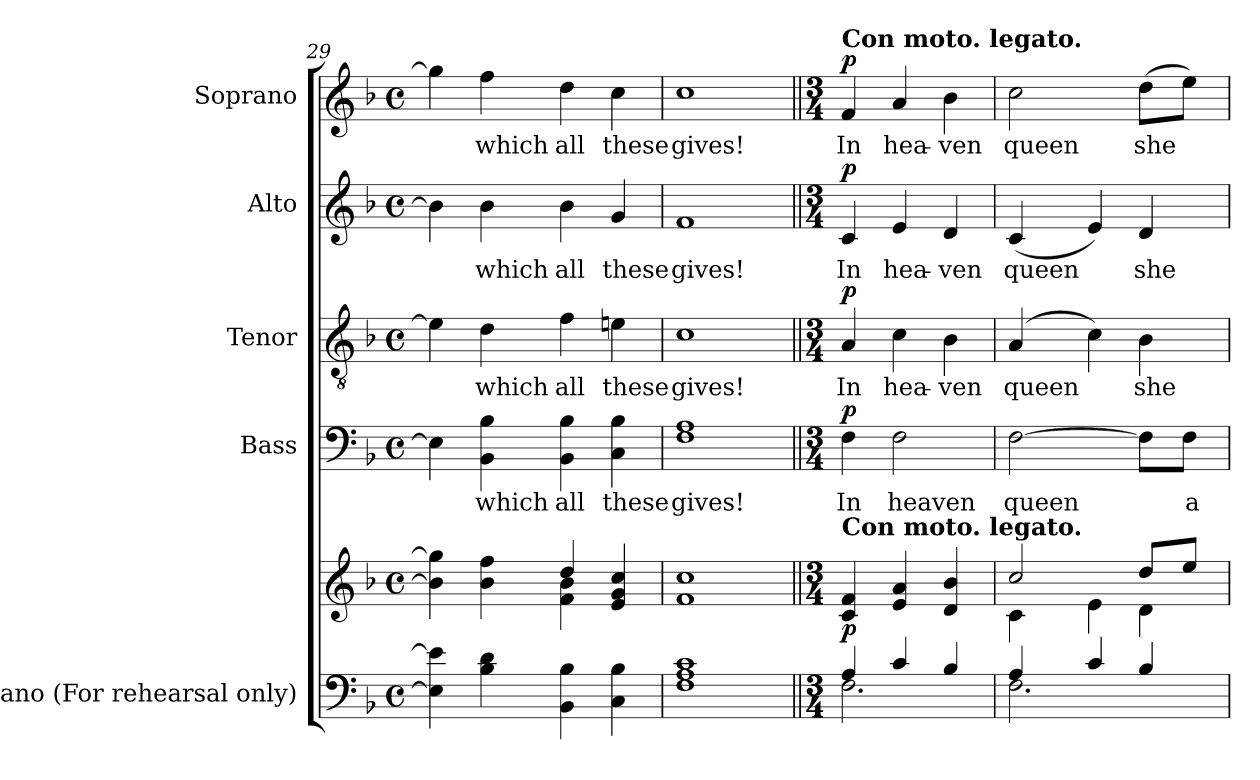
**kern	**kern	**dynam	**kern	**text	**dynam	**kern	**text	**dynam	**kern	**text	**dynam	**kern	**text	**dynam
*part5	*part5	*part5	*part4	*part4	*part4	*part3	*part3	*part3	*part2	*part2	*part2	*part1	*part1	*part1
*staff6	*staff5	*staff5/6	*staff4	*staff4	*staff4	*staff3	*staff3	*staff3	*staff2	*staff2	*staff2	*staff1	*staff1	*staff1
*I"Piano (For  rehearsal  only)	*	*	*I"Bass	*	*	*I"Tenor	*	*	*I"Alto	*	*	*I"Soprano	*	*
*I'Pno.	*	*	*I'B.	*	*	*I'T.	*	*	*I'A.	*	*	*I'S.	*	*
*clefF4	*clefG2	*	*clefF4	*	*	*clefGv2	*	*	*clefG2	*	*	*clefG2	*	*
*	*	*	*	*	*	*ITrd7c12	*	*	*	*	*	*	*	*
*k[b-]	*k[b-]	*	*k[b-]	*	*	*k[b-]	*	*	*k[b-]	*	*	*k[b-]	*	*
*F:	*F:	*	*F:	*	*	*F:	*	*	*F:	*	*	*F:	*	*
*M4/4	*M4/4	*	*M4/4	*	*	*M4/4	*	*	*M4/4	*	*	*M4/4	*	*
*met(c)	*met(c)	*	*met(c)	*	*	*met(c)	*	*	*met(c)	*	*	*met(c)	*	*
=29	=29	=29	=29	=29	=29	=29	=29	=29	=29	=29	=29	=29	=29	=29
*	*^	*	*	*	*	*	*	*	*	*	*	*	*	*
4E-i\] 4e-i]	4b-i\] 4ggi]	2ryy	.	4E-i\]	.	.	4E-i\]	.	.	4b-i\]	.	.	4ggi\]	.	.
!	!	!	!	!	!LO:LY:b:color=#000000	!	!	!	!	!	!	!	!	!	!
!	!	!	!	!	!	!	!	!LO:LY:b:color=#000000	!	!	!	!	!	!	!
!	!	!	!	!	!	!	!	!	!	!	!LO:LY:b:color=#000000	!	!	!	!
!	!	!	!	!	!	!	!	!	!	!	!	!	!	!LO:LY:b:color=#000000	!
4B-i\ 4di	4b-i\ 4ffi	.	.	4BB-i\ 4B-i	which	.	4Di\	which	.	4b-i\	which	.	4ffi\	which	.
!	!	!	!	!	!LO:LY:b:color=#000000	!	!	!	!	!	!	!	!	!	!
!	!	!	!	!	!	!	!	!LO:LY:b:color=#000000	!	!	!	!	!	!	!
!	!	!	!	!	!	!	!	!	!	!	!LO:LY:b:color=#000000	!	!	!	!
!	!	!	!	!	!	!	!	!	!	!	!	!	!	!LO:LY:b:color=#000000	!
4BB-i\ 4B-i	4ddi/	4fi\ 4b-i	.	4BB-i\ 4B-i	all	.	4Fi\	all	.	4b-i\	all	.	4ddi\	all	.
!	!	!	!	!	!LO:LY:b:color=#000000	!	!	!	!	!	!	!	!	!	!
!	!	!	!	!	!	!	!	!LO:LY:b:color=#000000	!	!	!	!	!	!	!
!	!	!	!	!	!	!	!	!	!	!	!LO:LY:b:color=#000000	!	!	!	!
!	!	!	!	!	!	!	!	!	!	!	!	!	!	!LO:LY:b:color=#000000	!
4Ci\ 4B-i	4ei/ 4gi 4cci	4ryy	.	4Ci\ 4B-i	these	.	4Eni\	these	.	4gi/	these	.	4cci\	these	.
*	*v	*v	*	*	*	*	*	*	*	*	*	*	*	*	*
!!LO:PB:g=z
=30	=30	=30	=30	=30	=30	=30	=30	=30	=30	=30	=30	=30	=30	=30
*	*^	*	*	*	*	*	*	*	*	*	*	*	*	*
!	!	!	!	!	!LO:LY:b:color=#000000	!	!	!	!	!	!	!	!	!	!
*	*v	*v	*	*	*	*	*	*	*	*	*	*	*	*	*
*	*^	*	*	*	*	*	*	*	*	*	*	*	*	*
!	!	!	!	!	!	!	!	!LO:LY:b:color=#000000	!	!	!	!	!	!	!
*	*v	*v	*	*	*	*	*	*	*	*	*	*	*	*	*
*	*^	*	*	*	*	*	*	*	*	*	*	*	*	*
!	!	!	!	!	!	!	!	!	!	!	!LO:LY:b:color=#000000	!	!	!	!
*	*v	*v	*	*	*	*	*	*	*	*	*	*	*	*	*
*	*^	*	*	*	*	*	*	*	*	*	*	*	*	*
!	!	!	!	!	!	!	!	!	!	!	!	!	!	!LO:LY:b:color=#000000	!
*	*v	*v	*	*	*	*	*	*	*	*	*	*	*	*	*
1Fi 1Ai 1ci	1fi 1cci	.	1Fi 1Ai	gives!	.	1Ci	gives!	.	1fi	gives!	.	1cci	gives!	.
=31||	=31||	=31||	=31||	=31||	=31||	=31||	=31||	=31||	=31||	=31||	=31||	=31||	=31||	=31||
*M3/4	*M3/4	*	*M3/4	*	*	*M3/4	*	*	*M3/4	*	*	*M3/4	*	*
*^	*	*	*	*	*	*	*	*	*	*	*	*	*	*
!	!	!	!	!	!LO:LY:b:color=#000000	!	!	!	!	!	!	!	!	!	!
!	!	!	!	!	!	!	!	!LO:LY:b:color=#000000	!	!	!	!	!	!	!
!	!	!	!	!	!	!	!	!	!	!	!LO:LY:b:color=#000000	!	!	!	!
*v	*v	*	*	*	*	*	*	*	*	*	*	*	*	*	*
*	*MM120	*	*	*	*	*	*	*	*	*	*	*MM120	*	*
*^	*	*	*	*	*	*	*	*	*	*	*	*	*	*
!	!	!	!	!	!	!	!	!	!	!	!	!	!LO:TX:a:B:t=Con moto. legato.	!	!
!	!	!LO:TX:a:B:t=Con moto. legato.	!	!	!	!	!	!	!	!	!	!	!	!	!
!	!	!	!	!	!	!	!	!	!	!	!	!	!	!LO:LY:b:color=#000000	!
4Ai/	2.Fi\	4ci/ 4fi	p	4Fi\	In	p	4AAi/	In	p	4ci/	In	p	4fi/	In	p
!	!	!	!	!	!LO:LY:b:color=#000000	!	!	!	!	!	!	!	!	!	!
!	!	!	!	!	!	!	!	!LO:LY:b:color=#000000	!	!	!	!	!	!	!
!	!	!	!	!	!	!	!	!	!	!	!LO:LY:b:color=#000000	!	!	!	!
!	!	!	!	!	!	!	!	!	!	!	!	!	!	!LO:LY:b:color=#000000	!
4ci/	.	4ei/ 4ai	.	2Fi\	heaven	.	4Ci\	hea-	.	4ei/	hea-	.	4ai/	hea-	.
!	!	!	!	!	!	!	!	!LO:LY:b:color=#000000	!	!	!	!	!	!	!
!	!	!	!	!	!	!	!	!	!	!	!LO:LY:b:color=#000000	!	!	!	!
!	!	!	!	!	!	!	!	!	!	!	!	!	!	!LO:LY:b:color=#000000	!
4B-i/	.	4di/ 4b-i	.	.	.	.	4BB-i\	-ven	.	4di/	-ven	.	4b-i\	-ven	.
=32	=32	=32	=32	=32	=32	=32	=32	=32	=32	=32	=32	=32	=32	=32	=32
*	*	*^	*	*	*	*	*	*	*	*	*	*	*	*	*
!	!	!	!	!	!	!LO:LY:b:color=#000000	!	!	!	!	!	!	!	!	!	!
!	!	!	!	!	!	!	!	!	!LO:LY:b:color=#000000	!	!	!	!	!	!	!
!	!	!	!	!	!	!	!	!	!	!	!	!LO:LY:b:color=#000000	!	!	!	!
!	!	!	!	!	!	!	!	!	!	!	!	!	!	!	!LO:LY:b:color=#000000	!
*	*	*	*^	*	*	*	*	*	*	*	*	*	*	*^	*	*
4Ai/	2.Fi\	2cci/	4ci\	16ryy	.	[2Fi\	queen	.	(4AAi/	queen	.	(4ci/	queen	.	2cci\	16ryy	queen	.
.	.	.	.	64ryy	.	.	.	.	.	.	.	.	.	.	.	64ryy	.	.
.	.	.	.	128ryy	.	.	.	.	.	.	.	.	.	.	.	128ryy	.	.
.	.	.	.	512ryy	.	.	.	.	.	.	.	.	.	.	.	512ryy	.	.
*	*	*MM92	*	*	*	*	*	*	*	*	*	*	*	*	*MM92	*	*	*
.	.	.	.	2ryy	.	.	.	.	.	.	.	.	.	.	.	2ryy	.	.
4ci/	.	.	4ei\	.	.	.	.	.	4Ci\)	.	.	4ei/)	.	.	.	.	.	.
!	!	!	!	!	!	!	!	!	!	!LO:LY:b:color=#000000	!	!	!	!	!	!	!	!
!	!	!	!	!	!	!	!	!	!	!	!	!	!LO:LY:b:color=#000000	!	!	!	!	!
!	!	!	!	!	!	!	!	!	!	!	!	!	!	!	!	!	!LO:LY:b:color=#000000	!
4B-i/	.	8ddi/L	4di\	.	.	8Fi\L]	.	.	4BB-i\	she	.	4di/	she	.	(8ddi\L	.	she	.
.	.	.	.	8ryy	.	.	.	.	.	.	.	.	.	.	.	8ryy	.	.
!	!	!	!	!	!	!	!LO:LY:b:color=#000000	!	!	!	!	!	!	!	!	!	!	!
.	.	8eei/J	.	.	.	8Fi\J	a-	.	.	.	.	.	.	.	8eei\J)	.	.	.
.	.	.	.	32ryy	.	.	.	.	.	.	.	.	.	.	.	32ryy	.	.
.	.	.	.	256.ryy	.	.	.	.	.	.	.	.	.	.	.	256.ryy	.	.
*v	*v	*	*	*	*	*	*	*	*	*	*	*	*	*	*v	*v	*	*
*	*v	*v	*v	*	*	*	*	*	*	*	*	*	*	*	*	*
=	=	=	=	=	=	=	=	=	=	=	=	=	=	=
*-	*-	*-	*-	*-	*-	*-	*-	*-	*-	*-	*-	*-	*-	*-
